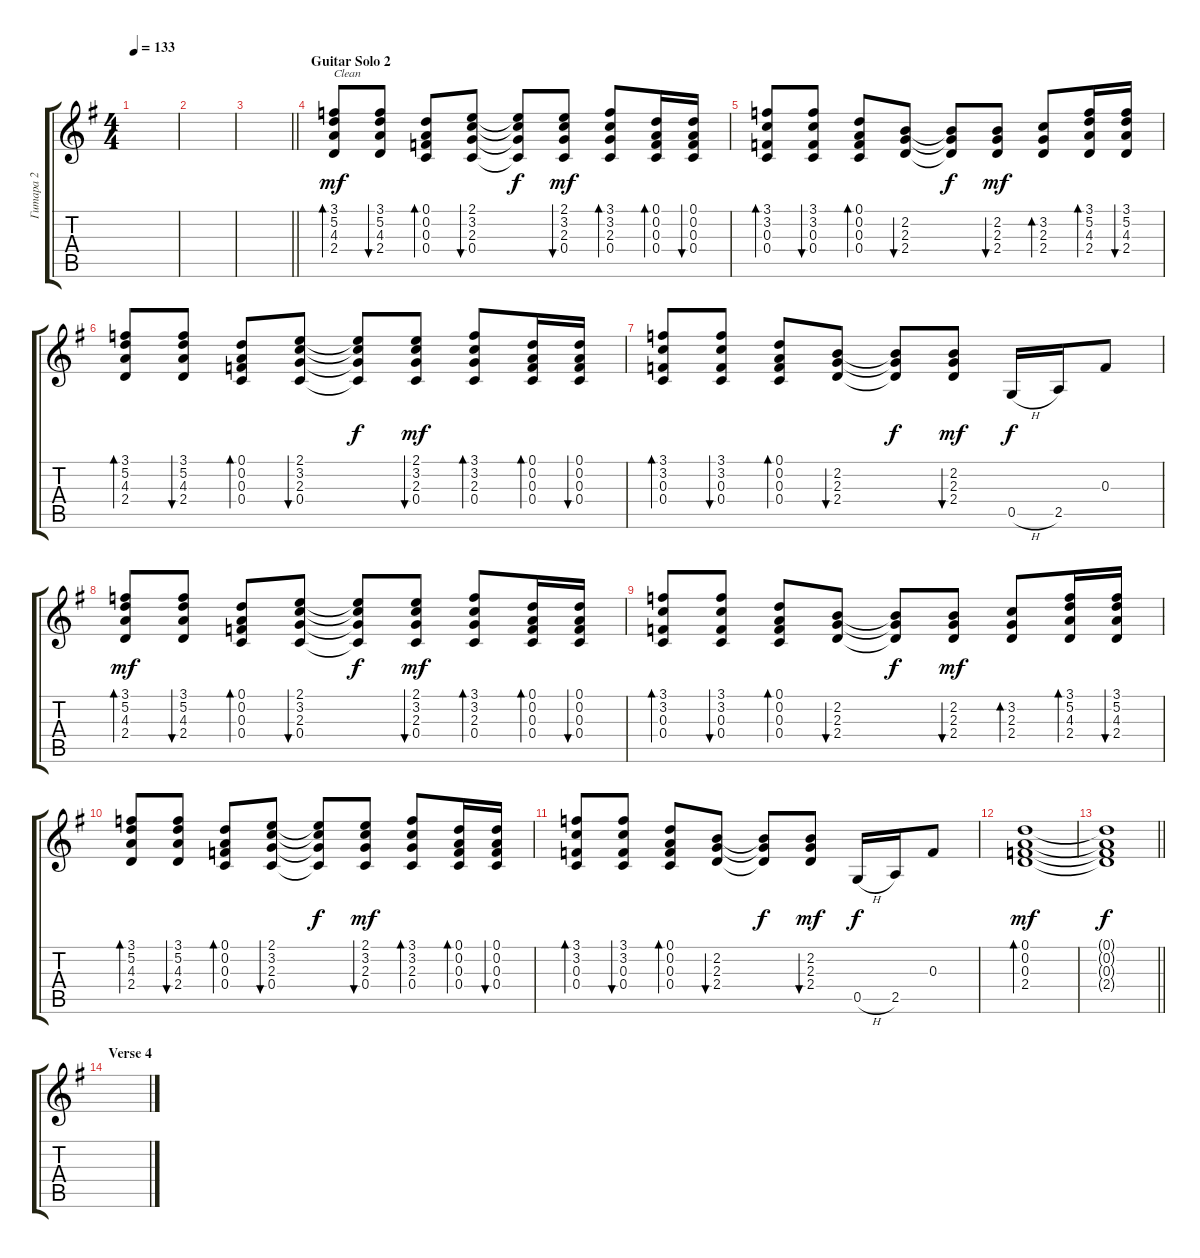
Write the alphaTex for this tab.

\track ("Гитара 2" "Гитара 2") {instrument distortionguitar}
\staff {score tabs}
\tuning (D4 A3 F3 C3 G2 D2) {hide}
\ts (4 4)
\tempo 133
\clef g2
\ks eminor
|
|
\barLineRight lightlight
|
\section ("" "Guitar Solo 2")
(3.1 5.2 4.3 2.4).8{bd 60 txt "Clean" dy mf volume 8 balance 11 instrument electricguitarclean} (3.1 5.2 4.3 2.4).8{bu 60} (0.1 0.2 0.3 0.4).8{bd 60} (2.1 3.2 2.3 0.4).8{bu 60} (2.1{t} 3.2{t} 2.3{t} 0.4{t}).8{dy f} (2.1 3.2 2.3 0.4).8{bu 60 dy mf} (3.1 3.2 2.3 0.4).8{bd 60} (0.1 0.2 0.3 0.4).16{bd 60} (0.1 0.2 0.3 0.4).16{bu 60} |
(3.1 3.2 0.3 0.4).8{bd 60} (3.1 3.2 0.3 0.4).8{bu 60} (0.1 0.2 0.3 0.4).8{bd 60} (2.2 2.3 2.4).8{bu 60} (2.2{t} 2.3{t} 2.4{t}).8{dy f} (2.2 2.3 2.4).8{bu 60 dy mf} (3.2 2.3 2.4).8{bd 60} (3.1 5.2 4.3 2.4).16{bd 60} (3.1 5.2 4.3 2.4).16{bu 60} |
(3.1 5.2 4.3 2.4).8{bd 60} (3.1 5.2 4.3 2.4).8{bu 60} (0.1 0.2 0.3 0.4).8{bd 60} (2.1 3.2 2.3 0.4).8{bu 60} (2.1{t} 3.2{t} 2.3{t} 0.4{t}).8{dy f} (2.1 3.2 2.3 0.4).8{bu 60 dy mf} (3.1 3.2 2.3 0.4).8{bd 60} (0.1 0.2 0.3 0.4).16{bd 60} (0.1 0.2 0.3 0.4).16{bu 60} |
(3.1 3.2 0.3 0.4).8{bd 60} (3.1 3.2 0.3 0.4).8{bu 60} (0.1 0.2 0.3 0.4).8{bd 60} (2.2 2.3 2.4).8{bu 60} (2.2{t} 2.3{t} 2.4{t}).8{dy f} (2.2 2.3 2.4).8{bu 60 dy mf} 0.5{h}.16{dy f} 2.5.16 0.3.8 |
(3.1 5.2 4.3 2.4).8{bd 60 dy mf} (3.1 5.2 4.3 2.4).8{bu 60} (0.1 0.2 0.3 0.4).8{bd 60} (2.1 3.2 2.3 0.4).8{bu 60} (2.1{t} 3.2{t} 2.3{t} 0.4{t}).8{dy f} (2.1 3.2 2.3 0.4).8{bu 60 dy mf} (3.1 3.2 2.3 0.4).8{bd 60} (0.1 0.2 0.3 0.4).16{bd 60} (0.1 0.2 0.3 0.4).16{bu 60} |
(3.1 3.2 0.3 0.4).8{bd 60} (3.1 3.2 0.3 0.4).8{bu 60} (0.1 0.2 0.3 0.4).8{bd 60} (2.2 2.3 2.4).8{bu 60} (2.2{t} 2.3{t} 2.4{t}).8{dy f} (2.2 2.3 2.4).8{bu 60 dy mf} (3.2 2.3 2.4).8{bd 60} (3.1 5.2 4.3 2.4).16{bd 60} (3.1 5.2 4.3 2.4).16{bu 60} |
(3.1 5.2 4.3 2.4).8{bd 60} (3.1 5.2 4.3 2.4).8{bu 60} (0.1 0.2 0.3 0.4).8{bd 60} (2.1 3.2 2.3 0.4).8{bu 60} (2.1{t} 3.2{t} 2.3{t} 0.4{t}).8{dy f} (2.1 3.2 2.3 0.4).8{bu 60 dy mf} (3.1 3.2 2.3 0.4).8{bd 60} (0.1 0.2 0.3 0.4).16{bd 60} (0.1 0.2 0.3 0.4).16{bu 60} |
(3.1 3.2 0.3 0.4).8{bd 60} (3.1 3.2 0.3 0.4).8{bu 60} (0.1 0.2 0.3 0.4).8{bd 60} (2.2 2.3 2.4).8{bu 60} (2.2{t} 2.3{t} 2.4{t}).8{dy f} (2.2 2.3 2.4).8{bu 60 dy mf} 0.5{h}.16{dy f} 2.5.16 0.3.8 |
(0.1 0.2 0.3 2.4).1{bd 240 dy mf} |
\barLineRight lightlight
(0.1{t} 0.2{t} 0.3{t} 2.4{t}).1{dy f} |
\section ("" "Verse 4")
